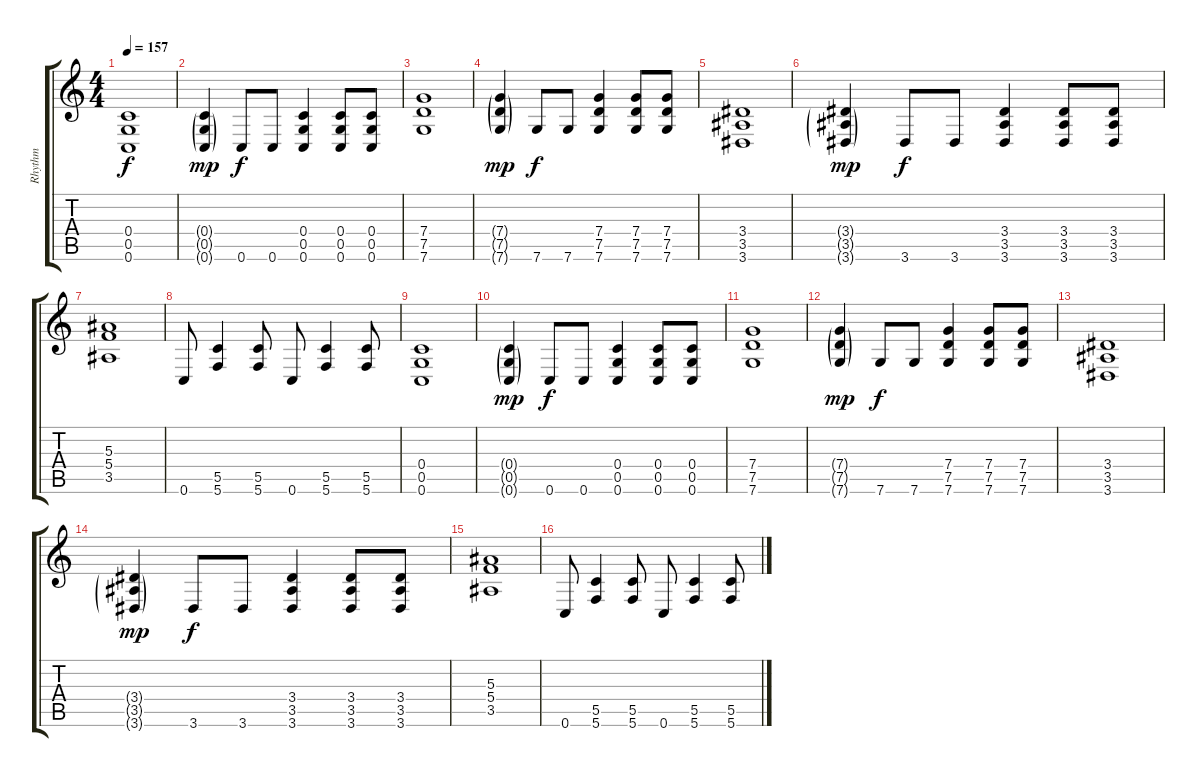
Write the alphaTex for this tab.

\track ("Rhythm" "Rhythm") {instrument distortionguitar}
\staff {score tabs}
\tuning (D4 A3 F3 C3 G2 C2) {hide}
\ts (4 4)
\tempo 157
\clef g2
\ks c
(0.4 0.5 0.6).1{dy f} |
(0.4{g} 0.5{g} 0.6{g}).4{dy mp} 0.6.8{dy f} 0.6.8 (0.4 0.5 0.6).4 (0.4 0.5 0.6).8 (0.4 0.5 0.6).8 |
(7.4 7.5 7.6).1 |
(7.4{g} 7.5{g} 7.6{g}).4{dy mp} 7.6.8{dy f} 7.6.8 (7.4 7.5 7.6).4 (7.4 7.5 7.6).8 (7.4 7.5 7.6).8 |
(3.4 3.5 3.6).1 |
(3.4{g} 3.5{g} 3.6{g}).4{dy mp} 3.6.8{dy f} 3.6.8 (3.4 3.5 3.6).4 (3.4 3.5 3.6).8 (3.4 3.5 3.6).8 |
(5.3 5.4 3.5).1 |
0.6.8 (5.5 5.6).4 (5.5 5.6).8 0.6.8 (5.5 5.6).4 (5.5 5.6).8 |
(0.4 0.5 0.6).1 |
(0.4{g} 0.5{g} 0.6{g}).4{dy mp} 0.6.8{dy f} 0.6.8 (0.4 0.5 0.6).4 (0.4 0.5 0.6).8 (0.4 0.5 0.6).8 |
(7.4 7.5 7.6).1 |
(7.4{g} 7.5{g} 7.6{g}).4{dy mp} 7.6.8{dy f} 7.6.8 (7.4 7.5 7.6).4 (7.4 7.5 7.6).8 (7.4 7.5 7.6).8 |
(3.4 3.5 3.6).1 |
(3.4{g} 3.5{g} 3.6{g}).4{dy mp} 3.6.8{dy f} 3.6.8 (3.4 3.5 3.6).4 (3.4 3.5 3.6).8 (3.4 3.5 3.6).8 |
(5.3 5.4 3.5).1 |
0.6.8 (5.5 5.6).4 (5.5 5.6).8 0.6.8 (5.5 5.6).4 (5.5 5.6).8
